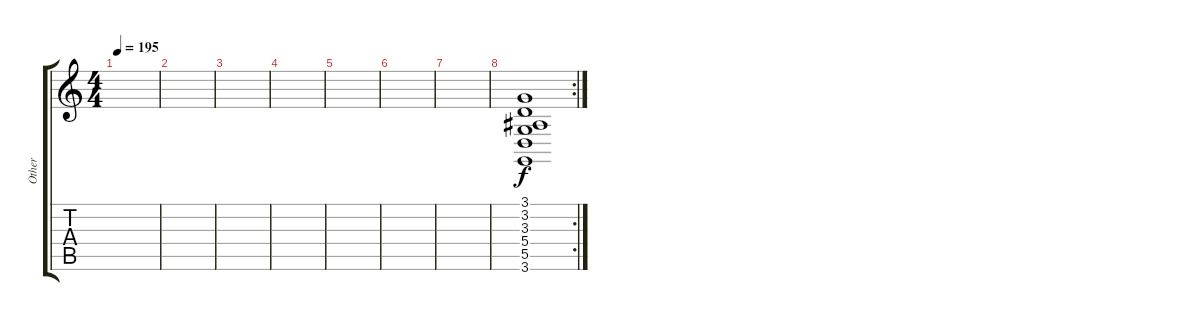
\track ("Other" "Other") {instrument tinklebell}
\staff {score tabs}
\tuning (E4 B3 G3 D3 A2 E2) {hide}
\ts (4 4)
\tempo 195
\clef g2
\ks c
|
|
|
|
|
|
|
\rc 2
(3.1 3.2 3.3 5.4 5.5 3.6).1{instrument gunshot}
